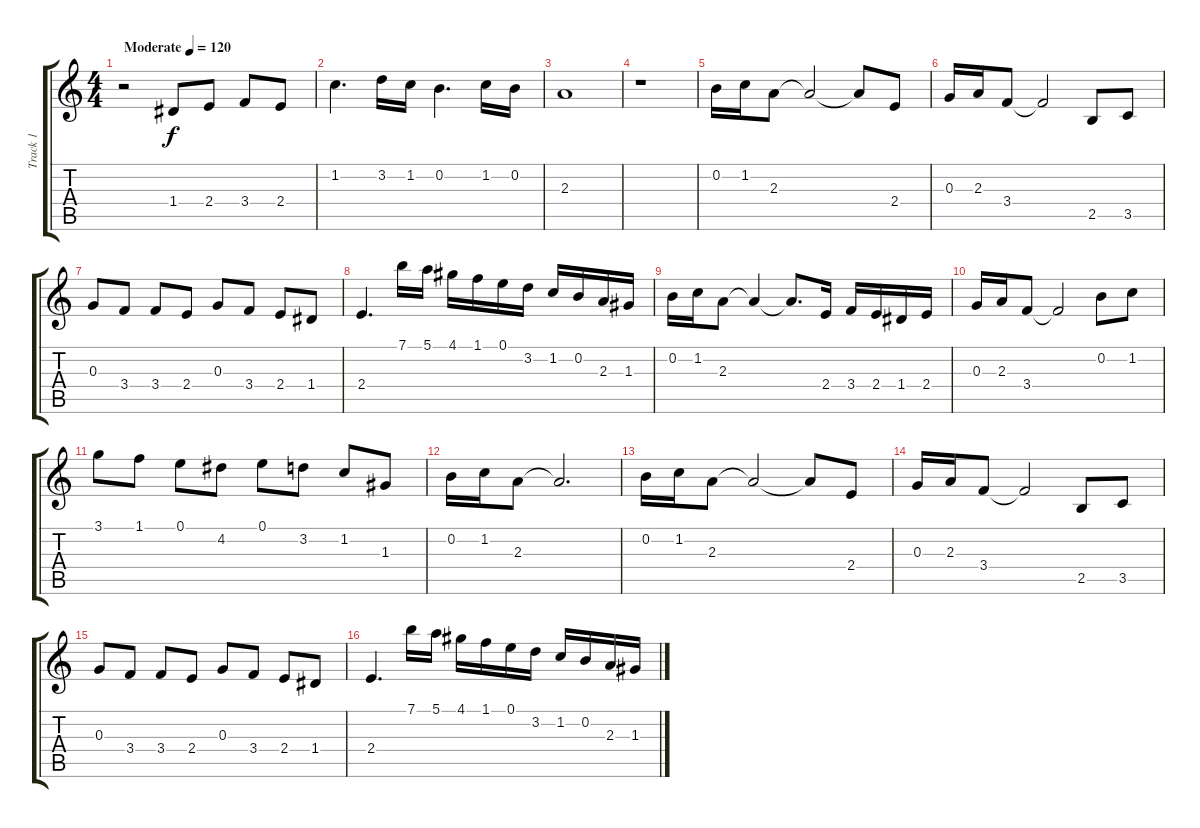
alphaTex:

\track ("Track 1" "Track 1") {instrument acousticguitarsteel}
\staff {score tabs}
\tuning (E4 B3 G3 D3 A2 E2) {hide}
\ts (4 4)
\tempo (120 "Moderate")
\clef g2
\ks c
r.2{dy f instrument acousticguitarsteel} 1.4.8 2.4.8 3.4.8 2.4.8 |
1.2.4{d} 3.2.16 1.2.16 0.2.4{d} 1.2.16 0.2.16 |
2.3.1 |
r.1 |
0.2.16 1.2.16 2.3.8 2.3{t}.2 2.3{t}.8 2.4.8 |
0.3.16 2.3.16 3.4.8 3.4{t}.2 2.5.8 3.5.8 |
0.3.8 3.4.8 3.4.8 2.4.8 0.3.8 3.4.8 2.4.8 1.4.8 |
2.4.4{d} 7.1.16 5.1.16 4.1.16 1.1.16 0.1.16 3.2.16 1.2.16 0.2.16 2.3.16 1.3.16 |
0.2.16 1.2.16 2.3.8 2.3{t}.4 2.3{t}.8{d} 2.4.16 3.4.16 2.4.16 1.4.16 2.4.16 |
0.3.16 2.3.16 3.4.8 3.4{t}.2 0.2.8 1.2.8 |
3.1.8 1.1.8 0.1.8 4.2.8 0.1.8 3.2.8 1.2.8 1.3.8 |
0.2.16 1.2.16 2.3.8 2.3{t}.2{d} |
0.2.16 1.2.16 2.3.8 2.3{t}.2 2.3{t}.8 2.4.8 |
0.3.16 2.3.16 3.4.8 3.4{t}.2 2.5.8 3.5.8 |
0.3.8 3.4.8 3.4.8 2.4.8 0.3.8 3.4.8 2.4.8 1.4.8 |
2.4.4{d} 7.1.16 5.1.16 4.1.16 1.1.16 0.1.16 3.2.16 1.2.16 0.2.16 2.3.16 1.3.16
